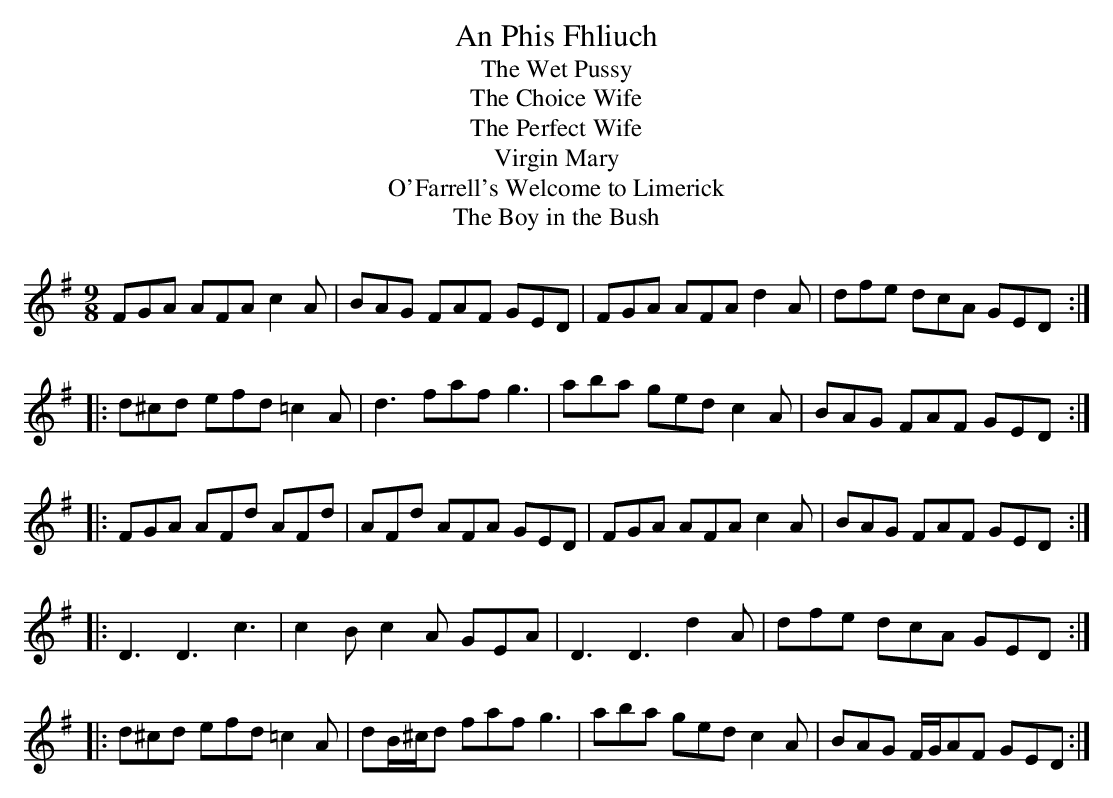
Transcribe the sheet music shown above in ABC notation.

X:1
T:An Phis Fhliuch
T:Wet Pussy, The
T:Choice Wife, The
T:Perfect Wife, The
T:Virgin Mary
T:O'Farrell's Welcome to Limerick
T:Boy in the Bush, The
M:9/8
K:Dmix
FGA AFA c2A|BAG FAF GED|FGA AFA d2A|dfe dcA GED:|
|:d^cd efd =c2A|d3 faf g3|aba ged c2A|BAG FAF GED:|
|:FGA AFd AFd|AFd AFA GED|FGA AFA c2A|BAG FAF GED:|
|:D3 D3 c3|c2B c2A GEA|D3 D3 d2A|dfe dcA GED:|
|:d^cd efd =c2A|dB/^c/d faf g3|aba ged c2A|BAG F/G/AF GED:|
